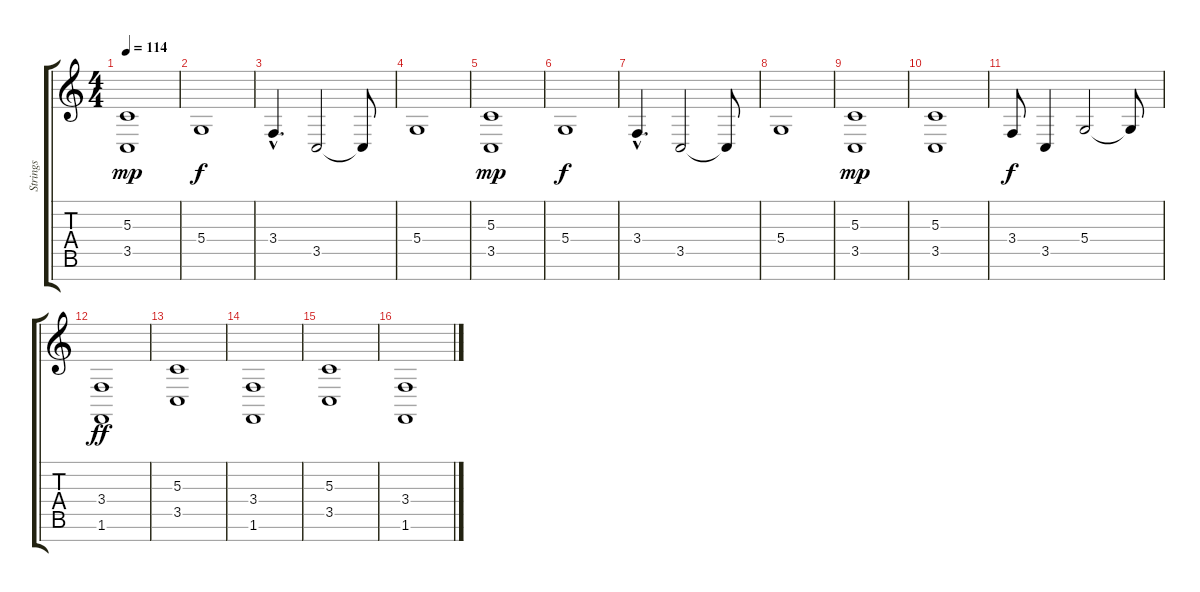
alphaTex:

\track ("Strings" "Strings") {instrument synthstrings1}
\staff {score tabs}
\tuning (E4 B3 G3 D3 A2 E2 B1) {hide}
\ts (4 4)
\tempo 114
\clef g2
\ks c
(5.3 3.5).1{dy mp} |
5.4.1{dy f} |
3.4{hac}.4{d} 3.5.2 3.5{t}.8 |
5.4.1 |
(5.3 3.5).1{dy mp} |
5.4.1{dy f} |
3.4{hac}.4{d} 3.5.2 3.5{t}.8 |
5.4.1 |
(5.3 3.5).1{dy mp} |
(5.3 3.5).1 |
3.4.8{dy f} 3.5.4 5.4.2 5.4{t}.8 |
(3.4 1.6).1{dy ff volume 6} |
(5.3 3.5).1 |
(3.4 1.6).1 |
(5.3 3.5).1 |
(3.4 1.6).1
